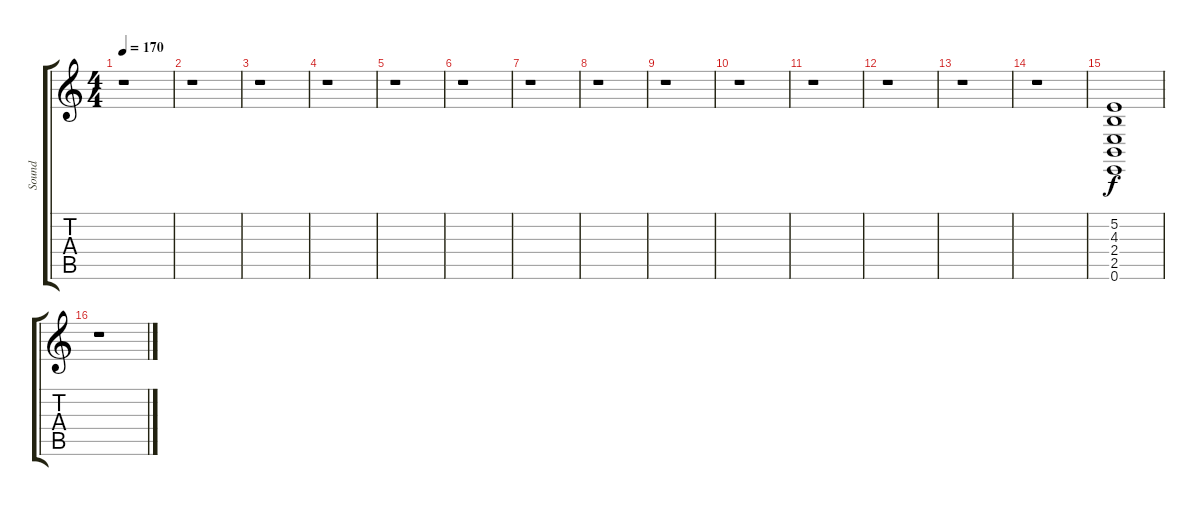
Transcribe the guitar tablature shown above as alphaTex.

\track ("Sound" "Sound") {instrument pad2warm}
\staff {score tabs}
\tuning (E4 B3 G3 D3 A2 E2) {hide}
\ts (4 4)
\tempo 170
\clef g2
\ks c
r.1{dy f} |
r.1 |
r.1 |
r.1 |
r.1 |
r.1 |
r.1 |
r.1 |
r.1 |
r.1 |
r.1 |
r.1 |
r.1 |
r.1 |
(5.2 4.3 2.4 2.5 0.6).1 |
r.1
